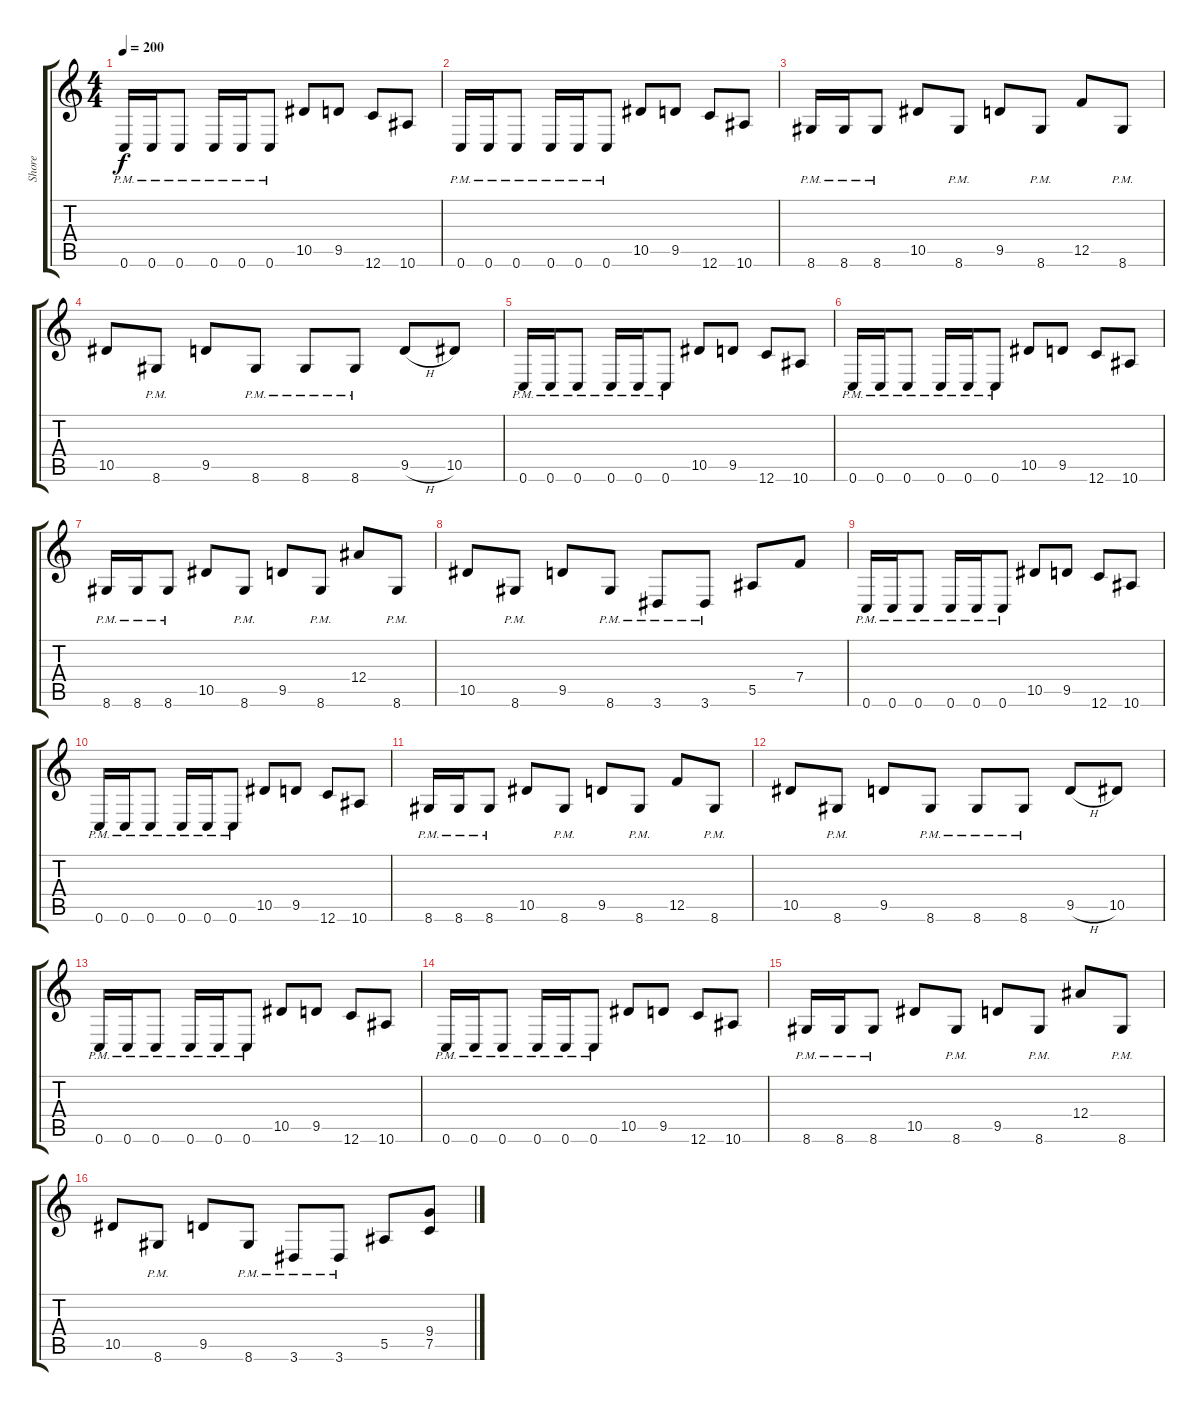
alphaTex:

\track ("Shore" "Shore") {instrument distortionguitar}
\staff {score tabs}
\tuning (C4 G3 Eb3 Bb2 F2 C2) {hide}
\ts (4 4)
\tempo 200
\clef g2
\ks c
0.6{pm}.16{dy f} 0.6{pm}.16 0.6{pm}.8 0.6{pm}.16 0.6{pm}.16 0.6{pm}.8 10.5.8 9.5.8 12.6.8 10.6.8 |
0.6{pm}.16 0.6{pm}.16 0.6{pm}.8 0.6{pm}.16 0.6{pm}.16 0.6{pm}.8 10.5.8 9.5.8 12.6.8 10.6.8 |
8.6{pm}.16 8.6{pm}.16 8.6{pm}.8 10.5.8 8.6{pm}.8 9.5.8 8.6{pm}.8 12.5.8 8.6{pm}.8 |
10.5.8 8.6{pm}.8 9.5.8 8.6{pm}.8 8.6{pm}.8 8.6{pm}.8 9.5{h}.8 10.5.8 |
0.6{pm}.16 0.6{pm}.16 0.6{pm}.8 0.6{pm}.16 0.6{pm}.16 0.6{pm}.8 10.5.8 9.5.8 12.6.8 10.6.8 |
0.6{pm}.16 0.6{pm}.16 0.6{pm}.8 0.6{pm}.16 0.6{pm}.16 0.6{pm}.8 10.5.8 9.5.8 12.6.8 10.6.8 |
8.6{pm}.16 8.6{pm}.16 8.6{pm}.8 10.5.8 8.6{pm}.8 9.5.8 8.6{pm}.8 12.4.8 8.6{pm}.8 |
10.5.8 8.6{pm}.8 9.5.8 8.6{pm}.8 3.6{pm}.8 3.6{pm}.8 5.5.8 7.4.8 |
0.6{pm}.16 0.6{pm}.16 0.6{pm}.8 0.6{pm}.16 0.6{pm}.16 0.6{pm}.8 10.5.8 9.5.8 12.6.8 10.6.8 |
0.6{pm}.16 0.6{pm}.16 0.6{pm}.8 0.6{pm}.16 0.6{pm}.16 0.6{pm}.8 10.5.8 9.5.8 12.6.8 10.6.8 |
8.6{pm}.16 8.6{pm}.16 8.6{pm}.8 10.5.8 8.6{pm}.8 9.5.8 8.6{pm}.8 12.5.8 8.6{pm}.8 |
10.5.8 8.6{pm}.8 9.5.8 8.6{pm}.8 8.6{pm}.8 8.6{pm}.8 9.5{h}.8 10.5.8 |
0.6{pm}.16 0.6{pm}.16 0.6{pm}.8 0.6{pm}.16 0.6{pm}.16 0.6{pm}.8 10.5.8 9.5.8 12.6.8 10.6.8 |
0.6{pm}.16 0.6{pm}.16 0.6{pm}.8 0.6{pm}.16 0.6{pm}.16 0.6{pm}.8 10.5.8 9.5.8 12.6.8 10.6.8 |
8.6{pm}.16 8.6{pm}.16 8.6{pm}.8 10.5.8 8.6{pm}.8 9.5.8 8.6{pm}.8 12.4.8 8.6{pm}.8 |
10.5.8 8.6{pm}.8 9.5.8 8.6{pm}.8 3.6{pm}.8 3.6{pm}.8 5.5.8 (9.4 7.5).8
